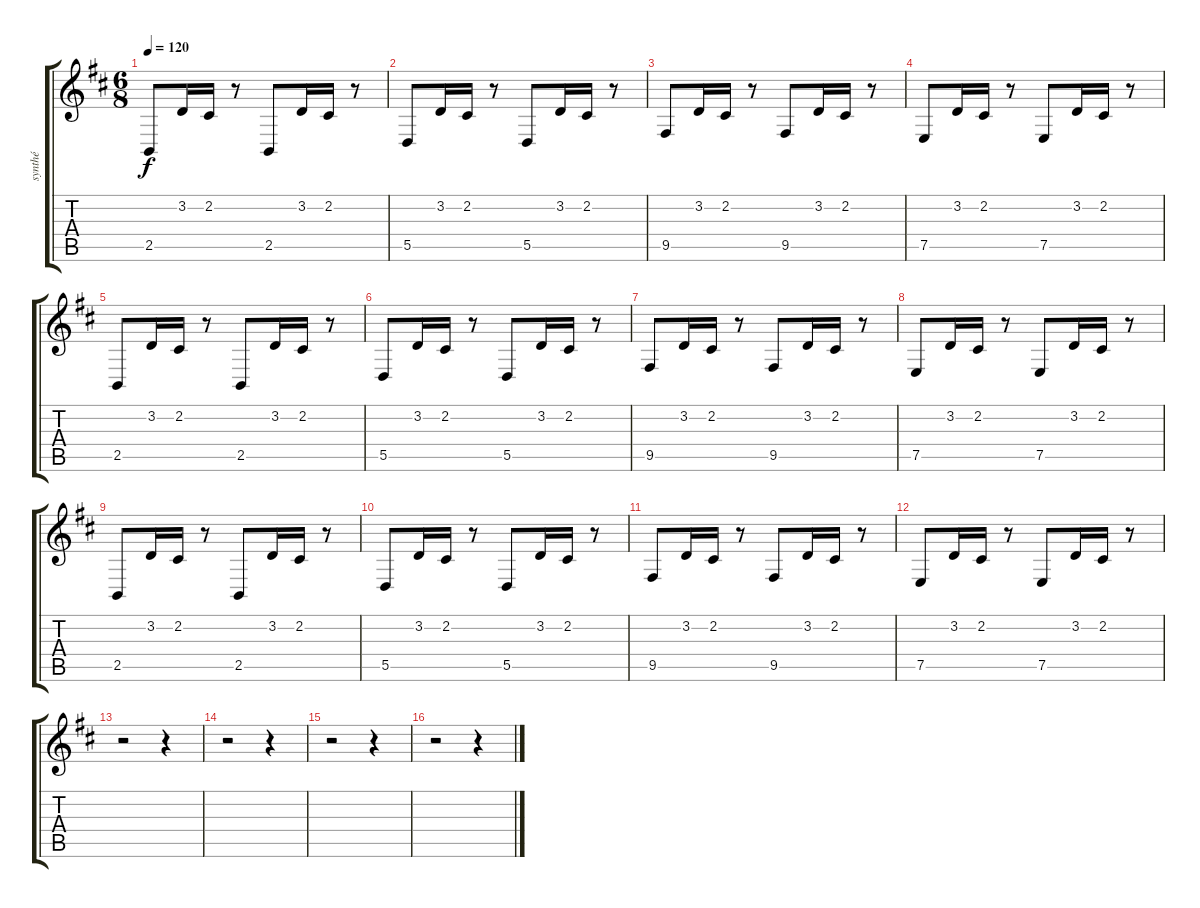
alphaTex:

\track ("synthé" "synthé") {instrument stringensemble1}
\staff {score tabs}
\tuning (E4 B3 G3 D3 A2 E2) {hide}
\ts (6 8)
\tempo 120
\clef g2
\ks bminor
2.5.8{dy f instrument stringensemble1} 3.2.16 2.2.16 r.8 2.5.8 3.2.16 2.2.16 r.8 |
5.5.8 3.2.16 2.2.16 r.8 5.5.8 3.2.16 2.2.16 r.8 |
9.5.8 3.2.16 2.2.16 r.8 9.5.8 3.2.16 2.2.16 r.8 |
7.5.8 3.2.16 2.2.16 r.8 7.5.8 3.2.16 2.2.16 r.8 |
2.5.8 3.2.16 2.2.16 r.8 2.5.8 3.2.16 2.2.16 r.8 |
5.5.8 3.2.16 2.2.16 r.8 5.5.8 3.2.16 2.2.16 r.8 |
9.5.8 3.2.16 2.2.16 r.8 9.5.8 3.2.16 2.2.16 r.8 |
7.5.8 3.2.16 2.2.16 r.8 7.5.8 3.2.16 2.2.16 r.8 |
2.5.8 3.2.16 2.2.16 r.8 2.5.8 3.2.16 2.2.16 r.8 |
5.5.8 3.2.16 2.2.16 r.8 5.5.8 3.2.16 2.2.16 r.8 |
9.5.8 3.2.16 2.2.16 r.8 9.5.8 3.2.16 2.2.16 r.8 |
7.5.8 3.2.16 2.2.16 r.8 7.5.8 3.2.16 2.2.16 r.8 |
r.2 r.4 |
r.2 r.4 |
r.2 r.4 |
r.2 r.4
